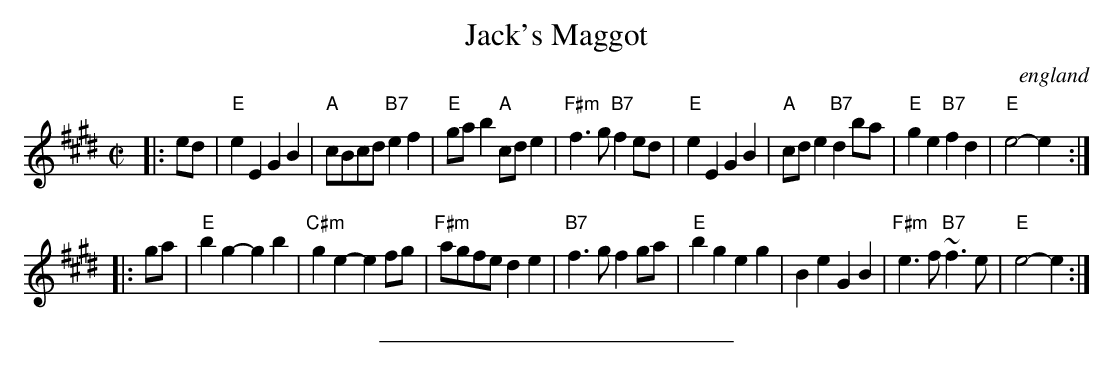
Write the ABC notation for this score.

X:1
T: Jack's Maggot
O:england
M: C|
L: 1/8
K: E
|: ed \
| "E"e2E2 G2B2 | "A"cBcd "B7"e2f2 | "E"gab2 "A"cde2 | "F#m"f3g "B7"f2ed \
| "E"e2E2 G2B2 | "A"cde2 "B7"d2ba | "E"g2e2 "B7"f2d2 | "E"e4- e2 :|
|: ga \
| "E"b2g2- g2b2 | "C#m"g2e2- e2fg | "F#m"agfe d2e2 | "B7"f3g f2ga \
| "E"b2g2 e2g2 | B2e2 G2B2 | "F#m"e3f "B7"~f3e | "E"e4- e2 :|
